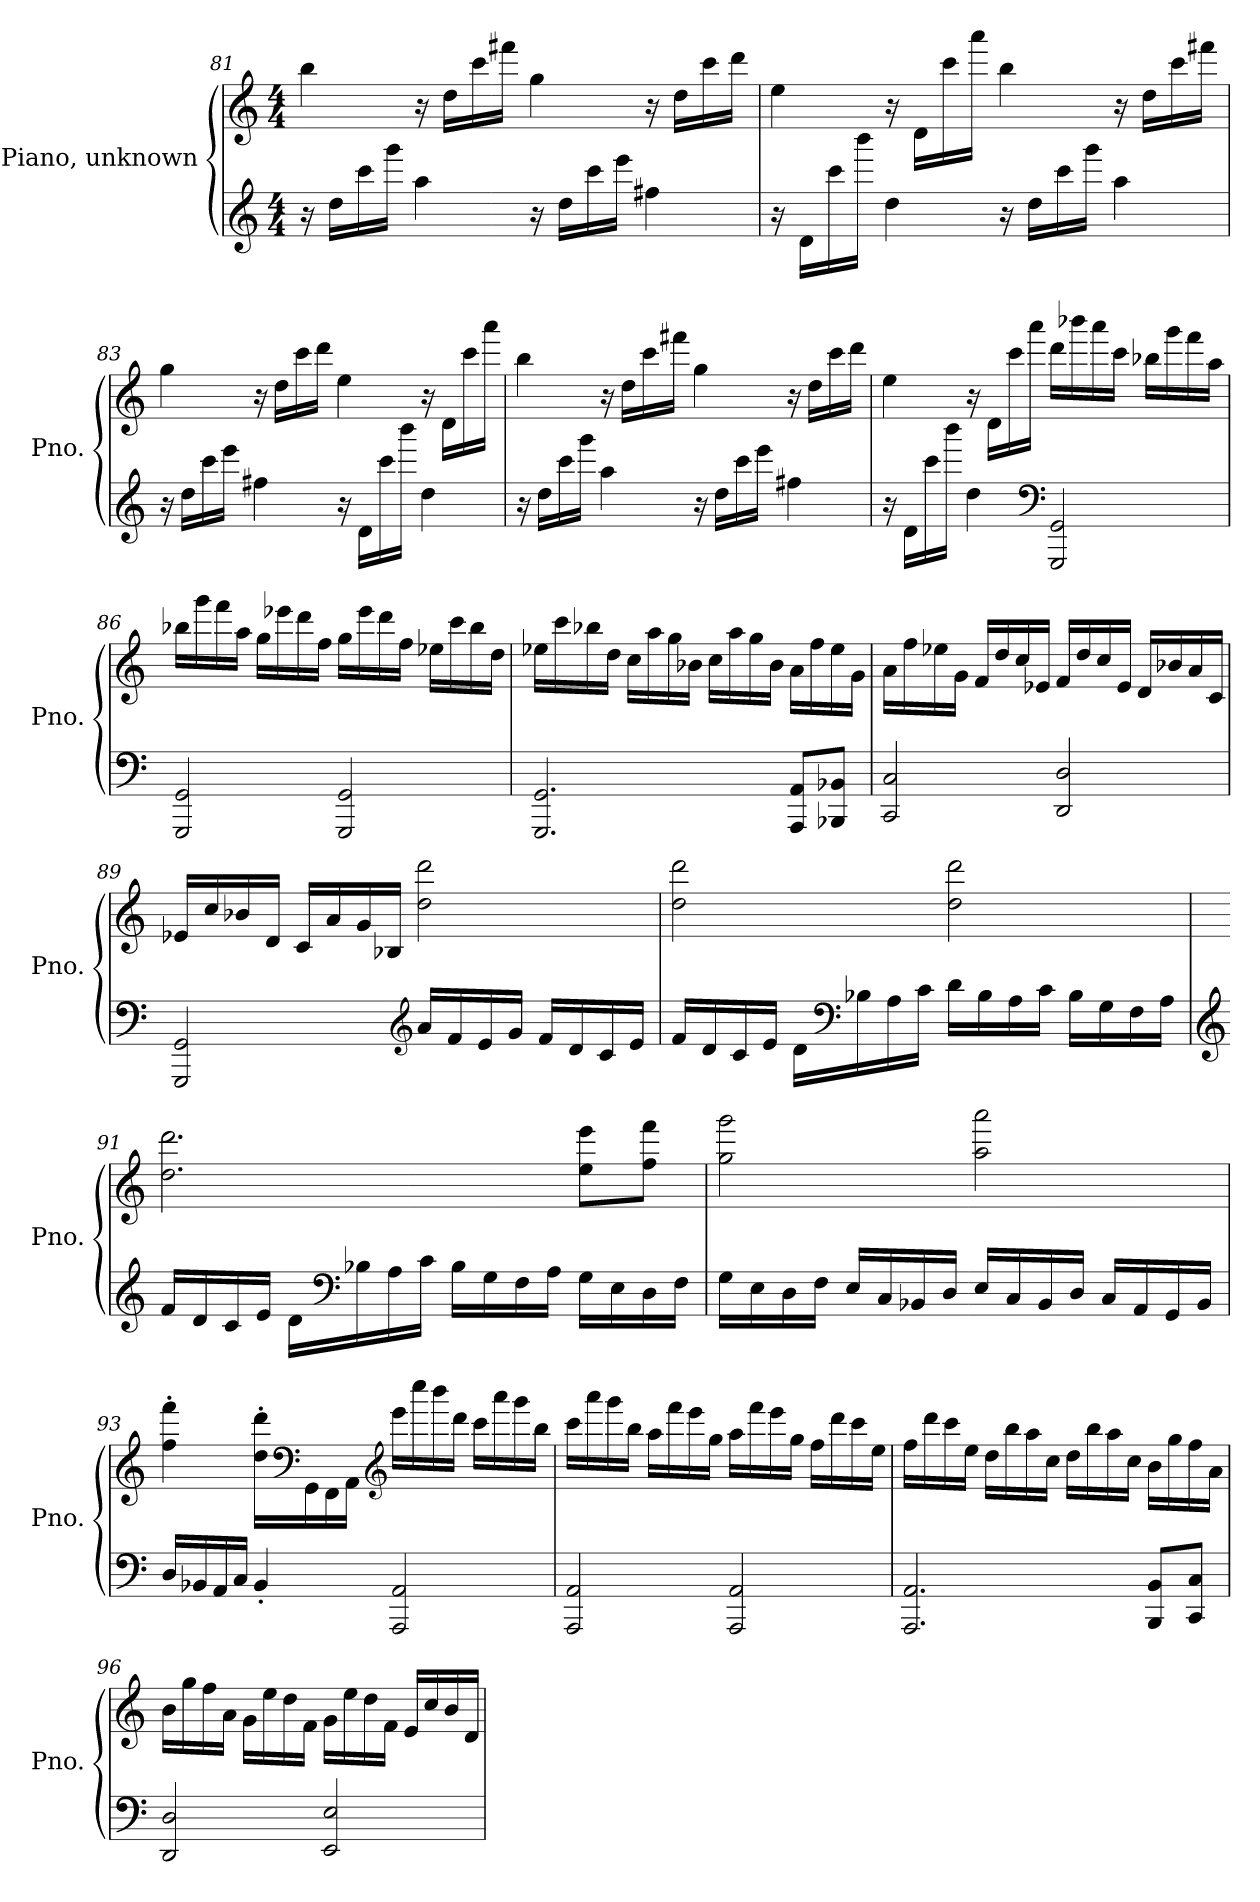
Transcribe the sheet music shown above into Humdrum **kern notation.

**kern	**kern
*part1	*part1
*staff2	*staff1
*I"Piano, unknown	*
*I'Pno.	*
!!LO:LB:g=z
*clefG2	*clefG2
*k[]	*k[]
*M4/4	*M4/4
=81	=81
16r	4bb\
16dd\LL	.
16ccc\	.
16ggg\JJ	.
4aa\	16r
.	16dd\LL
.	16ccc\
.	16fff#X\JJ
16r	4gg\
16dd\LL	.
16ccc\	.
16eee\JJ	.
4ff#X\	16r
.	16dd\LL
.	16ccc\
.	16ddd\JJ
=82	=82
16r	4ee\
16d\LL	.
16ccc\	.
16bbb\JJ	.
4dd\	16r
.	16d\LL
.	16ccc\
.	16aaa\JJ
16r	4bb\
16dd\LL	.
16ccc\	.
16ggg\JJ	.
4aa\	16r
.	16dd\LL
.	16ccc\
.	16fff#X\JJ
!!LO:LB:g=z
=83	=83
16r	4gg\
16dd\LL	.
16ccc\	.
16eee\JJ	.
4ff#X\	16r
.	16dd\LL
.	16ccc\
.	16ddd\JJ
16r	4ee\
16d\LL	.
16ccc\	.
16bbb\JJ	.
4dd\	16r
.	16d\LL
.	16ccc\
.	16aaa\JJ
=84	=84
16r	4bb\
16dd\LL	.
16ccc\	.
16ggg\JJ	.
4aa\	16r
.	16dd\LL
.	16ccc\
.	16fff#X\JJ
16r	4gg\
16dd\LL	.
16ccc\	.
16eee\JJ	.
4ff#X\	16r
.	16dd\LL
.	16ccc\
.	16ddd\JJ
!!LO:LB:g=z
=85	=85
16r	4ee\
16d\LL	.
16ccc\	.
16bbb\JJ	.
4dd\	16r
.	16d\LL
.	16ccc\
.	16aaa\JJ
*clefF4	*
2GGG/ 2GG/	16ddd\LL
.	16bbb-X\
.	16aaa\
.	16ccc\JJ
.	16bb-X\LL
.	16ggg\
.	16fff\
.	16aa\JJ
=86	=86
2GGG/ 2GG/	16bb-X\LL
.	16ggg\
.	16fff\
.	16aa\JJ
.	16gg\LL
.	16eee-X\
.	16ddd\
.	16ff\JJ
2GGG/ 2GG/	16gg\LL
.	16eee-\
.	16ddd\
.	16ff\JJ
.	16ee-X\LL
.	16ccc\
.	16bb-\
.	16dd\JJ
!!LO:PB:g=z
=87	=87
2.GGG/ 2.GG/	16ee-X\LL
.	16ccc\
.	16bb-X\
.	16dd\JJ
.	16cc\LL
.	16aa\
.	16gg\
.	16b-X\JJ
.	16cc\LL
.	16aa\
.	16gg\
.	16b-\JJ
8AAA/ 8AA/L	16a\LL
.	16ff\
8BBB-X/ 8BB-X/J	16ee-\
.	16g\JJ
=88	=88
2CC/ 2C/	16a\LL
.	16ff\
.	16ee-X\
.	16g\JJ
.	16f/LL
.	16dd/
.	16cc/
.	16e-X/JJ
2DD/ 2D/	16f/LL
.	16dd/
.	16cc/
.	16e-/JJ
.	16d/LL
.	16b-X/
.	16a/
.	16c/JJ
!!LO:LB:g=z
=89	=89
2GGG/ 2GG/	16e-X/LL
.	16cc/
.	16b-X/
.	16d/JJ
.	16c/LL
.	16a/
.	16g/
.	16B-X/JJ
*clefG2	*
16a/LL	2dd\ 2ddd\
16f/	.
16e/	.
16g/JJ	.
16f/LL	.
16d/	.
16c/	.
16e/JJ	.
=90	=90
16f/LL	2dd\ 2ddd\
16d/	.
16c/	.
16e/JJ	.
16d\LL	.
*clefF4	*
16B-X\	.
16A\	.
16c\JJ	.
16d\LL	2dd\ 2ddd\
16B-\	.
16A\	.
16c\JJ	.
16B-\LL	.
16G\	.
16F\	.
16A\JJ	.
!!LO:LB:g=z
=91	=91
*clefG2	*
16f/LL	2.dd\ 2.ddd\
16d/	.
16c/	.
16e/JJ	.
16d\LL	.
*clefF4	*
16B-X\	.
16A\	.
16c\JJ	.
16B-\LL	.
16G\	.
16F\	.
16A\JJ	.
16G\LL	8ee\ 8eee\L
16E\	.
16D\	8ff\ 8fff\J
16F\JJ	.
=92	=92
16G\LL	2gg\ 2ggg\
16E\	.
16D\	.
16F\JJ	.
16E/LL	.
16C/	.
16BB-X/	.
16D/JJ	.
16E/LL	2aa\ 2aaa\
16C/	.
16BB-/	.
16D/JJ	.
16C/LL	.
16AA/	.
16GG/	.
16BB-/JJ	.
!!LO:LB:g=z
=93	=93
16D/LL	4ff\' 4fff\'
16BB-X/	.
16AA/	.
16C/JJ	.
4BB-'/	16dd\' 16ddd\'LL
*	*clefF4
.	16GG\
.	16FF\
.	16AA\JJ
*	*clefG2
2AAA/ 2AA/	16eee\LL
.	16cccc\
.	16bbb\
.	16ddd\JJ
.	16ccc\LL
.	16aaa\
.	16ggg\
.	16bb\JJ
=94	=94
2AAA/ 2AA/	16ccc\LL
.	16aaa\
.	16ggg\
.	16bb\JJ
.	16aa\LL
.	16fff\
.	16eee\
.	16gg\JJ
2AAA/ 2AA/	16aa\LL
.	16fff\
.	16eee\
.	16gg\JJ
.	16ff\LL
.	16ddd\
.	16ccc\
.	16ee\JJ
!!LO:LB:g=z
=95	=95
2.AAA/ 2.AA/	16ff\LL
.	16ddd\
.	16ccc\
.	16ee\JJ
.	16dd\LL
.	16bb\
.	16aa\
.	16cc\JJ
.	16dd\LL
.	16bb\
.	16aa\
.	16cc\JJ
8BBB/ 8BB/L	16b\LL
.	16gg\
8CC/ 8C/J	16ff\
.	16a\JJ
=96	=96
2DD/ 2D/	16b\LL
.	16gg\
.	16ff\
.	16a\JJ
.	16g\LL
.	16ee\
.	16dd\
.	16f\JJ
2EE/ 2E/	16g\LL
.	16ee\
.	16dd\
.	16f\JJ
.	16e/LL
.	16cc/
.	16b/
.	16d/JJ
=	=
*-	*-
